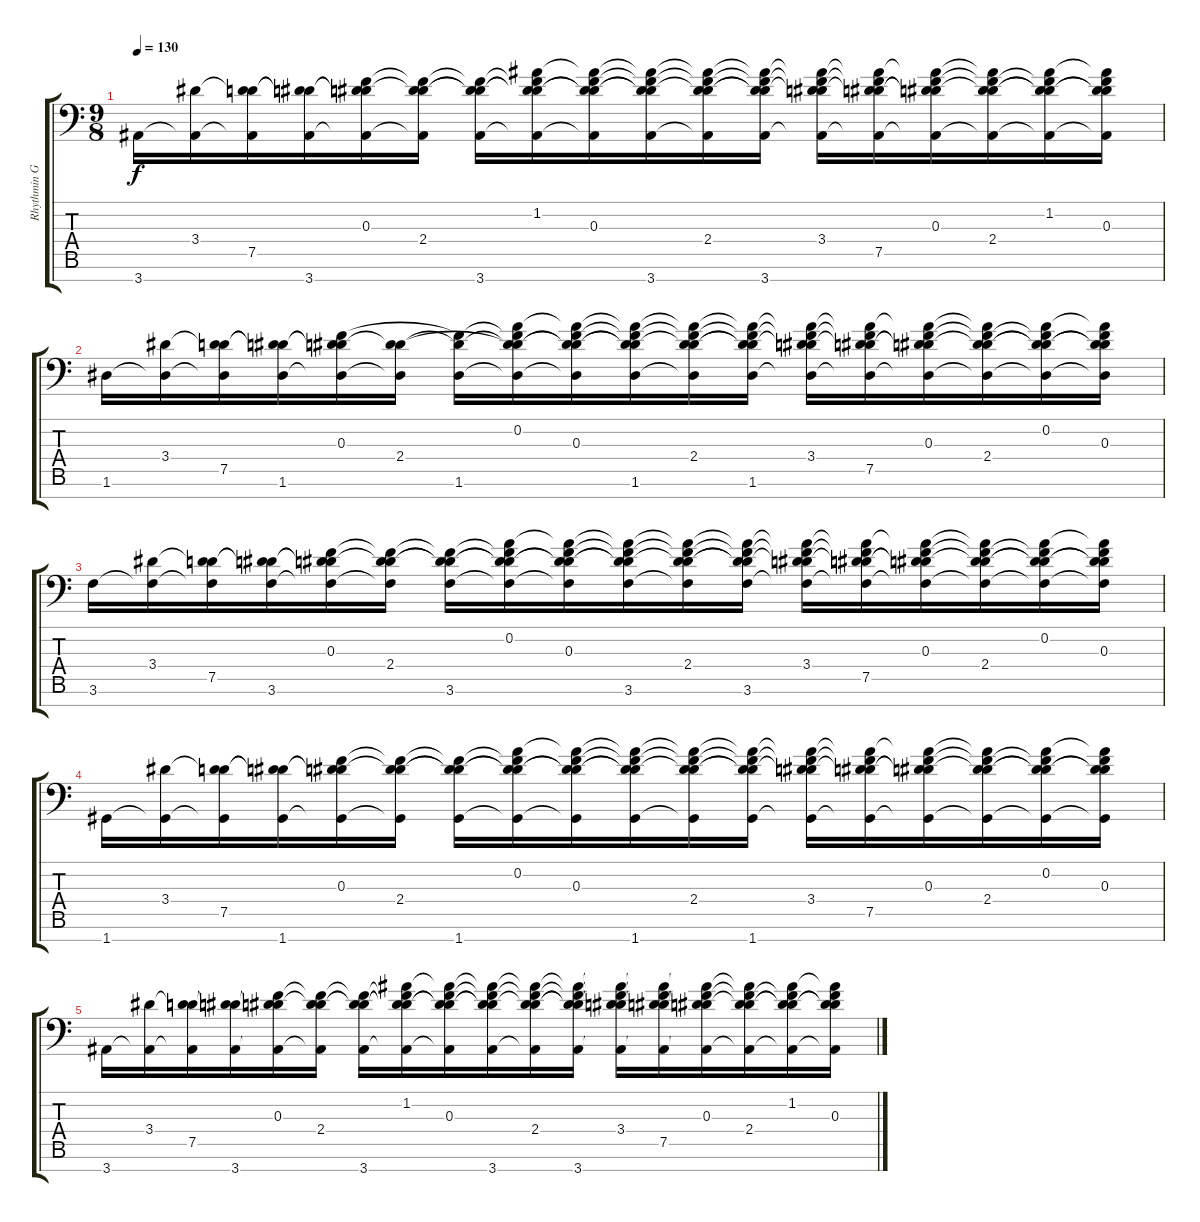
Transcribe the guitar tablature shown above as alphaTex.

\track ("Rhythmin Guitar #2" "Rhythmin G") {instrument distortionguitar}
\staff {score tabs}
\tuning (D4 A3 F3 C3 G2 D2 G1) {hide}
\ts (9 8)
\tempo 130
\clef f4
\ks c
3.7.16{dy f} (3.4 3.7{t}).16 (3.4{t} 7.5 3.7{t}).16 (3.4{t} 7.5{t} 3.7).16 (0.3 3.4{t} 7.5{t} 3.7{t}).16 (0.3{t} 2.4 7.5{t} 3.7{t}).16 (0.3{t} 2.4{t} 7.5{t} 3.7).16 (1.2 0.3{t} 2.4{t} 7.5{t} 3.7{t}).16 (1.2{t} 0.3 2.4{t} 7.5{t} 3.7{t}).16 (1.2{t} 0.3{t} 2.4{t} 7.5{t} 3.7).16 (1.2{t} 0.3{t} 2.4 7.5{t} 3.7{t}).16 (1.2{t} 0.3{t} 2.4{t} 7.5{t} 3.7).16 (1.2{t} 0.3{t} 3.4 7.5{t} 3.7{t}).16 (1.2{t} 0.3{t} 3.4{t} 7.5 3.7{t}).16 (1.2{t} 0.3 3.4{t} 7.5{t} 3.7{t}).16 (1.2{t} 0.3{t} 2.4 7.5{t} 3.7{t}).16 (1.2 0.3{t} 2.4{t} 7.5{t} 3.7{t}).16 (1.2{t} 0.3 2.4{t} 7.5{t} 3.7{t}).16 |
1.6.16 (3.4 1.6{t}).16 (3.4{t} 7.5 1.6{t}).16 (3.4{t} 7.5{t} 1.6).16 (0.3 3.4{t} 7.5{t} 1.6{t}).16 (2.4 7.5{t} 1.6{t}).16 (0.3{t} 2.4{t} 1.6).16 (0.2 0.3{t} 2.4{t} 7.5{t} 1.6{t}).16 (0.2{t} 0.3 2.4{t} 7.5{t} 1.6{t}).16 (0.2{t} 0.3{t} 2.4{t} 7.5{t} 1.6).16 (0.2{t} 0.3{t} 2.4 7.5{t} 1.6{t}).16 (0.2{t} 0.3{t} 2.4{t} 7.5{t} 1.6).16 (0.2{t} 0.3{t} 3.4 7.5{t} 1.6{t}).16 (0.2{t} 0.3{t} 3.4{t} 7.5 1.6{t}).16 (0.2{t} 0.3 3.4{t} 7.5{t} 1.6{t}).16 (0.2{t} 0.3{t} 2.4 7.5{t} 1.6{t}).16 (0.2 0.3{t} 2.4{t} 7.5{t} 1.6{t}).16 (0.2{t} 0.3 2.4{t} 7.5{t} 1.6{t}).16 |
3.6.16 (3.4 3.6{t}).16 (3.4{t} 7.5 3.6{t}).16 (3.4{t} 7.5{t} 3.6).16 (0.3 3.4{t} 7.5{t} 3.6{t}).16 (0.3{t} 2.4 7.5{t} 3.6{t}).16 (0.3{t} 2.4{t} 7.5{t} 3.6).16 (0.2 0.3{t} 2.4{t} 7.5{t} 3.6{t}).16 (0.2{t} 0.3 2.4{t} 7.5{t} 3.6{t}).16 (0.2{t} 0.3{t} 2.4{t} 7.5{t} 3.6).16 (0.2{t} 0.3{t} 2.4 7.5{t} 3.6{t}).16 (0.2{t} 0.3{t} 2.4{t} 7.5{t} 3.6).16 (0.2{t} 0.3{t} 3.4 7.5{t} 3.6{t}).16 (0.2{t} 0.3{t} 3.4{t} 7.5 3.6{t}).16 (0.2{t} 0.3 3.4{t} 7.5{t} 3.6{t}).16 (0.2{t} 0.3{t} 2.4 7.5{t} 3.6{t}).16 (0.2 0.3{t} 2.4{t} 7.5{t} 3.6{t}).16 (0.2{t} 0.3 2.4{t} 7.5{t} 3.6{t}).16 |
1.7.16 (3.4 1.7{t}).16 (3.4{t} 7.5 1.7{t}).16 (3.4{t} 7.5{t} 1.7).16 (0.3 3.4{t} 7.5{t} 1.7{t}).16 (0.3{t} 2.4 7.5{t} 1.7{t}).16 (0.3{t} 2.4{t} 7.5{t} 1.7).16 (0.2 0.3{t} 2.4{t} 7.5{t} 1.7{t}).16 (0.2{t} 0.3 2.4{t} 7.5{t} 1.7{t}).16 (0.2{t} 0.3{t} 2.4{t} 7.5{t} 1.7).16 (0.2{t} 0.3{t} 2.4 7.5{t} 1.7{t}).16 (0.2{t} 0.3{t} 2.4{t} 7.5{t} 1.7).16 (0.2{t} 0.3{t} 3.4 7.5{t} 1.7{t}).16 (0.2{t} 0.3{t} 3.4{t} 7.5 1.7{t}).16 (0.2{t} 0.3 3.4{t} 7.5{t} 1.7{t}).16 (0.2{t} 0.3{t} 2.4 7.5{t} 1.7{t}).16 (0.2 0.3{t} 2.4{t} 7.5{t} 1.7{t}).16 (0.2{t} 0.3 2.4{t} 7.5{t} 1.7{t}).16 |
3.7.16 (3.4 3.7{t}).16 (3.4{t} 7.5 3.7{t}).16 (3.4{t} 7.5{t} 3.7).16 (0.3 3.4{t} 7.5{t} 3.7{t}).16 (0.3{t} 2.4 7.5{t} 3.7{t}).16 (0.3{t} 2.4{t} 7.5{t} 3.7).16 (1.2 0.3{t} 2.4{t} 7.5{t} 3.7{t}).16 (1.2{t} 0.3 2.4{t} 7.5{t} 3.7{t}).16 (1.2{t} 0.3{t} 2.4{t} 7.5{t} 3.7).16 (1.2{t} 0.3{t} 2.4 7.5{t} 3.7{t}).16 (1.2{t} 0.3{t} 2.4{t} 7.5{t} 3.7).16 (1.2{t} 0.3{t} 3.4 7.5{t} 3.7{t}).16 (1.2{t} 0.3{t} 3.4{t} 7.5 3.7{t}).16 (1.2{t} 0.3 3.4{t} 7.5{t} 3.7{t}).16 (1.2{t} 0.3{t} 2.4 7.5{t} 3.7{t}).16 (1.2 0.3{t} 2.4{t} 7.5{t} 3.7{t}).16 (1.2{t} 0.3 2.4{t} 7.5{t} 3.7{t}).16
